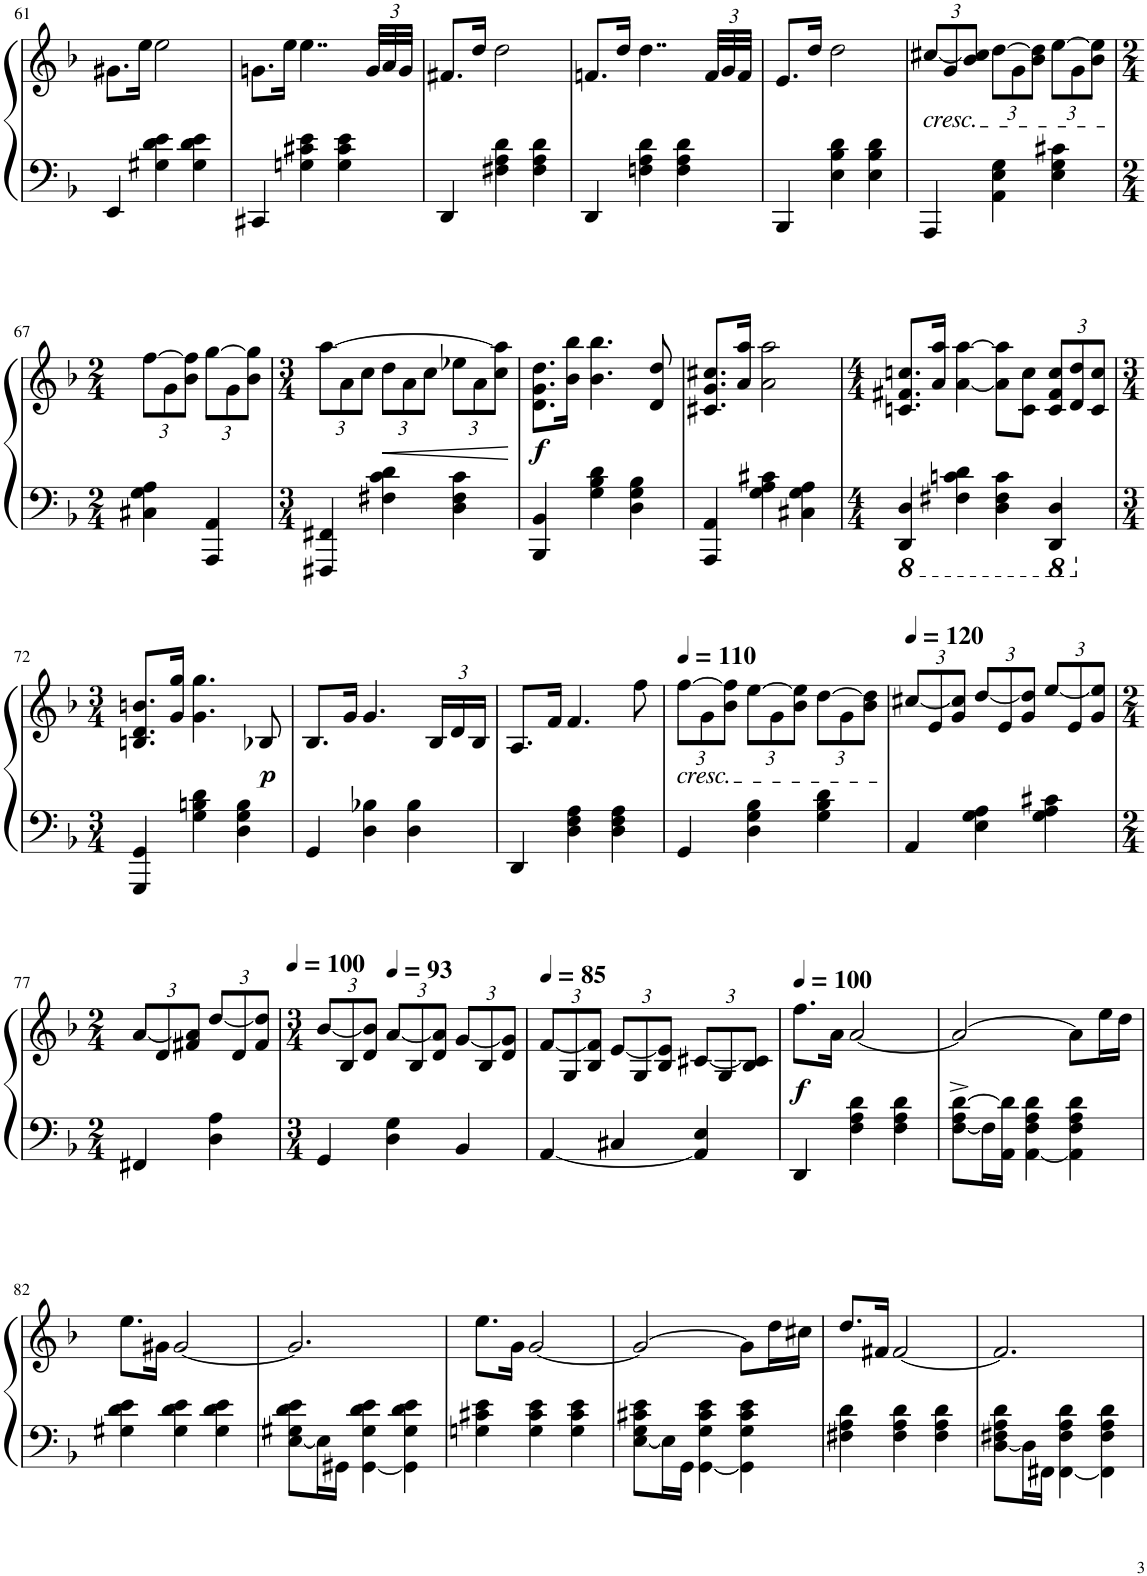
**kern	**kern	**dynam
*part1	*part1	*part1
*staff2	*staff1	*staff1/2
*I"Piano	*	*
*I'Pno.	*	*
!!LO:PB:g=z
*clefF4	*clefG2	*
*k[b-]	*k[b-]	*
*M3/4	*M3/4	*
=61	=61	=61
4EE/	8.g#X\L	.
.	16ee\Jk	.
4G#X\ 4d\ 4e\	2ee\	.
4G#\ 4d\ 4e\	.	.
=62	=62	=62
4CC#X/	8.gn\L	.
.	16ee\Jk	.
4Gn\ 4c#X\ 4e\	4..ee\	.
4G\ 4c#\ 4e\	.	.
*	*Xbrackettup	*
.	48g/LLL	.
.	48a/	.
.	48g/JJJ	.
=63	=63	=63
4DD/	8.f#X/L	.
.	16dd/Jk	.
4F#X\ 4A\ 4d\	2dd\	.
4F#\ 4A\ 4d\	.	.
=64	=64	=64
4DD/	8.fn/L	.
.	16dd/Jk	.
4Fn\ 4A\ 4d\	4..dd\	.
4F\ 4A\ 4d\	.	.
.	48f/LLL	.
.	48g/	.
.	48f/JJJ	.
=65	=65	=65
4BBB-/	8.e/L	.
.	16dd/Jk	.
4E\ 4B-\ 4d\	2dd\	.
4E\ 4B-\ 4d\	.	.
=66	=66	=66
!	!LO:TX:b:i:t=cresc.	!
4AAA/	[12cc#X/L	.
.	12g/	.
.	12b-/ 12cc#/]J	.
4AA\ 4E\ 4G\	[12dd\L	.
.	12g\	.
.	12b-\ 12dd\]J	.
4E\ 4G\ 4c#X\	[12ee\L	.
.	12g\	.
.	12b-\ 12ee\]J	.
!!LO:LB:g=z
=67	=67	=67
*M2/4	*M2/4	*
4C#X\ 4G\ 4A\	[12ff\L	.
.	12g\	.
.	12b-\ 12ff\]J	.
4AAA/ 4AA/	[12gg\L	.
.	12g\	.
.	12b-\ 12gg\]J	.
=68	=68	=68
*M3/4	*M3/4	*
4FFF#X/ 4FF#X/	[12aa\L	.
.	12a\	.
.	12cc\J	.
!	!	!LO:HP:b
4F#X\ 4c\ 4d\	12dd\L	<
.	12a\	.
.	12cc\J	.
4D\ 4F#\ 4c\	12ee-X\L	.
.	12a\	.
.	12cc\ 12aa\]J	.
.	.	[
=69	=69	=69
!	!	!LO:DY:b
4BBB-/ 4BB-/	8.d\ 8.g\ 8.dd\L	f
.	16b-\ 16bb-\Jk	.
4G\ 4B-\ 4d\	4.b-\ 4.bb-\	.
4D\ 4G\ 4B-\	.	.
.	8d/ 8dd/	.
=70	=70	=70
4AAA/ 4AA/	8.c#X/ 8.g/ 8.cc#X/L	.
.	16a/ 16aa/Jk	.
4G\ 4A\ 4c#X\	2a\ 2aa\	.
4C#X\ 4G\ 4A\	.	.
=71	=71	=71
*M4/4	*M4/4	*
*8ba	*	*
4DDD/ 4DD/	8.cn/ 8.f#X/ 8.ccn/L	.
.	16a/ 16aa/Jk	.
4FF#X\ 4Cn\ 4D\	[4a\ [4aa\	.
4DD\ 4FF#\ 4C\	8a\] 8aa\]L	.
.	8c\ 8cc\J	.
*8ba	*	*
4DDD/ 4DD/	12c/ 12f#/ 12cc/L	.
.	12d/ 12dd/	.
.	12c/ 12cc/J	.
!!LO:LB:g=z
=72	=72	=72
*M3/4	*M3/4	*
*X8ba	*	*
*X8ba	*	*
4GGG/ 4GG/	8.Bn/ 8.d/ 8.bn/L	.
.	16g/ 16gg/Jk	.
4G\ 4Bn\ 4d\	4.g\ 4.gg\	.
4D\ 4G\ 4B\	.	.
!	!	!LO:DY:b
.	8B-X/	p
=73	=73	=73
4GG/	8.B-/L	.
.	16g/Jk	.
4D\ 4B-X\	4.g/	.
4D\ 4B-\	.	.
.	24B-/LL	.
.	24d/	.
.	24B-/JJ	.
=74	=74	=74
4DD/	8.A/L	.
.	16f/Jk	.
4D\ 4F\ 4A\	4.f/	.
4D\ 4F\ 4A\	.	.
.	8ff\	.
=75	=75	=75
*	*MM110	*
!	!LO:TX:b:i:t=cresc.	!
4GG/	[12ff\L	.
.	12g\	.
.	12b-\ 12ff\]J	.
4D\ 4G\ 4B-\	[12ee\L	.
.	12g\	.
.	12b-\ 12ee\]J	.
4G\ 4B-\ 4d\	[12dd\L	.
.	12g\	.
.	12b-\ 12dd\]J	.
=76	=76	=76
*	*MM120	*
4AA/	[12cc#X/L	.
.	12e/	.
.	12g/ 12cc#/]J	.
4E\ 4G\ 4A\	[12dd/L	.
.	12e/	.
.	12g/ 12dd/]J	.
4G\ 4A\ 4c#X\	[12ee/L	.
.	12e/	.
.	12g/ 12ee/]J	.
!!LO:LB:g=z
=77	=77	=77
*M2/4	*M2/4	*
4FF#X/	[12a/L	.
.	12d/	.
.	12f#X/ 12a/]J	.
4D\ 4A\	[12dd/L	.
.	12d/	.
.	12f#/ 12dd/]J	.
=78	=78	=78
*M3/4	*M3/4	*
*	*MM100	*
4GG/	[12b-/L	.
.	12B-/	.
.	12d/ 12b-/]J	.
*	*MM93	*
4D\ 4G\	[12a/L	.
.	12B-/	.
.	12d/ 12a/]J	.
4BB-/	[12g/L	.
.	12B-/	.
.	12d/ 12g/]J	.
=79	=79	=79
*	*MM85	*
[4AA/	[12f/L	.
.	12G/	.
.	12B-/ 12f/]J	.
4C#X/	[12e/L	.
.	12G/	.
.	12B-/ 12e/]J	.
4AA/] 4E/	[12c#X/L	.
.	12G/	.
.	12B-/ 12c#/]J	.
=80	=80	=80
*	*MM100	*
!	!	!LO:DY:b
4DD/	8.ff\L	f
.	16a\Jk	.
4F\ 4A\ 4d\	[2a/	.
4F\ 4A\ 4d\	.	.
=81	=81	=81
[8F\^ 8A\^ [8d\^L	2a/_	.
16F\L]	.	.
16AA\ 16d\]JJ	.	.
[4AA\ 4F\ 4A\ 4d\	.	.
4AA\] 4F\ 4A\ 4d\	8a\L]	.
.	16ee\L	.
.	16dd\JJ	.
!!LO:LB:g=z
=82	=82	=82
4G#X\ 4d\ 4e\	8.ee\L	.
.	16g#X\Jk	.
4G#\ 4d\ 4e\	[2g#/	.
4G#\ 4d\ 4e\	.	.
=83	=83	=83
[8E\ 8G#X\ 8d\ 8e\L	2.g#/]	.
16E\L]	.	.
16GG#X\JJ	.	.
[4GG#\ 4G#\ 4d\ 4e\	.	.
4GG#\] 4G#\ 4d\ 4e\	.	.
=84	=84	=84
4Gn\ 4c#X\ 4e\	8.ee\L	.
.	16g\Jk	.
4G\ 4c#\ 4e\	[2g/	.
4G\ 4c#\ 4e\	.	.
=85	=85	=85
[8E\ 8G\ 8c#X\ 8e\L	2g/_	.
16E\L]	.	.
16GG\JJ	.	.
[4GG\ 4G\ 4c#\ 4e\	.	.
4GG\] 4G\ 4c#\ 4e\	8g\L]	.
.	16dd\L	.
.	16cc#X\JJ	.
=86	=86	=86
4F#X\ 4A\ 4d\	8.dd/L	.
.	16f#X/Jk	.
4F#\ 4A\ 4d\	[2f#/	.
4F#\ 4A\ 4d\	.	.
=87	=87	=87
[8D\ 8F#X\ 8A\ 8d\L	2.f#/]	.
16D\L]	.	.
16FF#X\JJ	.	.
[4FF#\ 4F#\ 4A\ 4d\	.	.
4FF#\] 4F#\ 4A\ 4d\	.	.
=	=	=
*-	*-	*-
